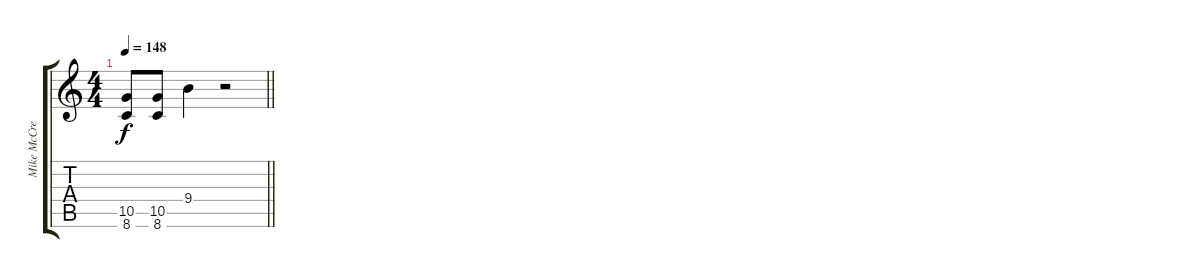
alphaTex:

\track ("Mike McCready" "Mike McCre") {instrument overdrivenguitar}
\staff {score tabs}
\tuning (E4 B3 G3 D3 A2 E2) {hide}
\ts (4 4)
\tempo 148
\clef g2
\barLineRight lightlight
\ks c
(10.5 8.6).8{dy f} (10.5 8.6).8 9.4.4 r.2
